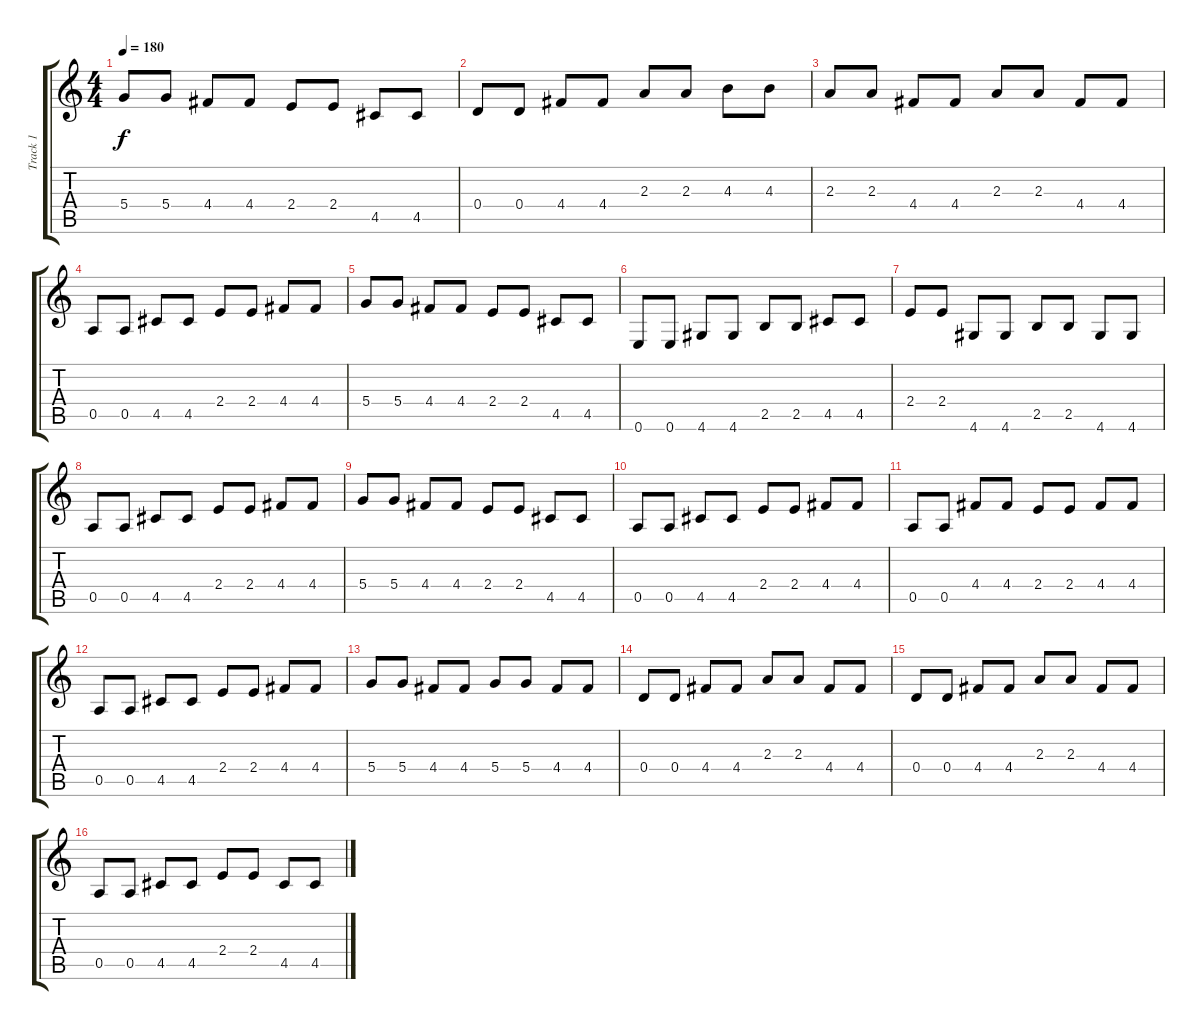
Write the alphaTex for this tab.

\track ("Track 1" "Track 1") {instrument electricguitarjazz}
\staff {score tabs}
\tuning (E4 B3 G3 D3 A2 E2) {hide}
\ts (4 4)
\tempo 180
\clef g2
\ks c
5.4.8{dy f} 5.4.8 4.4.8 4.4.8 2.4.8 2.4.8 4.5.8 4.5.8 |
0.4.8 0.4.8 4.4.8 4.4.8 2.3.8 2.3.8 4.3.8 4.3.8 |
2.3.8 2.3.8 4.4.8 4.4.8 2.3.8 2.3.8 4.4.8 4.4.8 |
0.5.8 0.5.8 4.5.8 4.5.8 2.4.8 2.4.8 4.4.8 4.4.8 |
5.4.8 5.4.8 4.4.8 4.4.8 2.4.8 2.4.8 4.5.8 4.5.8 |
0.6.8 0.6.8 4.6.8 4.6.8 2.5.8 2.5.8 4.5.8 4.5.8 |
2.4.8 2.4.8 4.6.8 4.6.8 2.5.8 2.5.8 4.6.8 4.6.8 |
0.5.8 0.5.8 4.5.8 4.5.8 2.4.8 2.4.8 4.4.8 4.4.8 |
5.4.8 5.4.8 4.4.8 4.4.8 2.4.8 2.4.8 4.5.8 4.5.8 |
0.5.8 0.5.8 4.5.8 4.5.8 2.4.8 2.4.8 4.4.8 4.4.8 |
0.5.8 0.5.8 4.4.8 4.4.8 2.4.8 2.4.8 4.4.8 4.4.8 |
0.5.8 0.5.8 4.5.8 4.5.8 2.4.8 2.4.8 4.4.8 4.4.8 |
5.4.8 5.4.8 4.4.8 4.4.8 5.4.8 5.4.8 4.4.8 4.4.8 |
0.4.8 0.4.8 4.4.8 4.4.8 2.3.8 2.3.8 4.4.8 4.4.8 |
0.4.8 0.4.8 4.4.8 4.4.8 2.3.8 2.3.8 4.4.8 4.4.8 |
0.5.8 0.5.8 4.5.8 4.5.8 2.4.8 2.4.8 4.5.8 4.5.8
